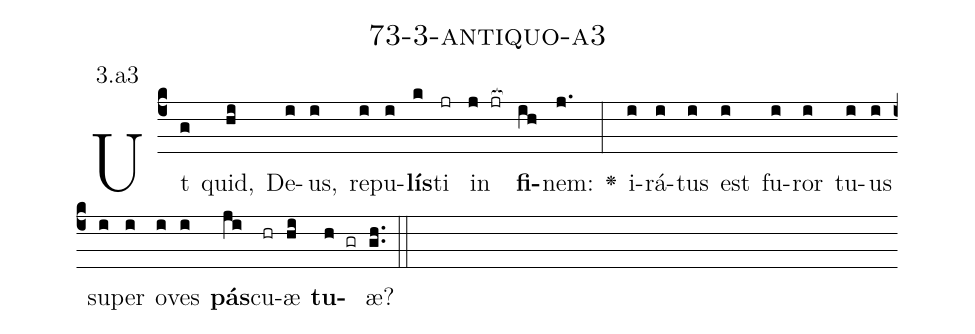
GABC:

name: 73-3-antiquo-a3;
annotation: 3.a3;
%%
(c4)Ut(g) quid,(hi) De(i)us,(i) re(i)pu(i)<b>lís</b>(k)ti(jr) in(j jr[ocb:1{]) <b>fi</b>(ih[ocb:0}])nem:(j.) <v>\greheightstar</v>(:) i(i)rá(i)tus(i) est(i) fu(i)ror(i) tu(i)us(i) su(i)per(i) o(i)ves(i) <b>pás</b>(ji)cu(hr)æ(hi) <b>tu</b>(h gr)æ?(gh..) (::)


%E(i) u(i) o(ji) u(hi) a(h) e.(gh..) (::)
